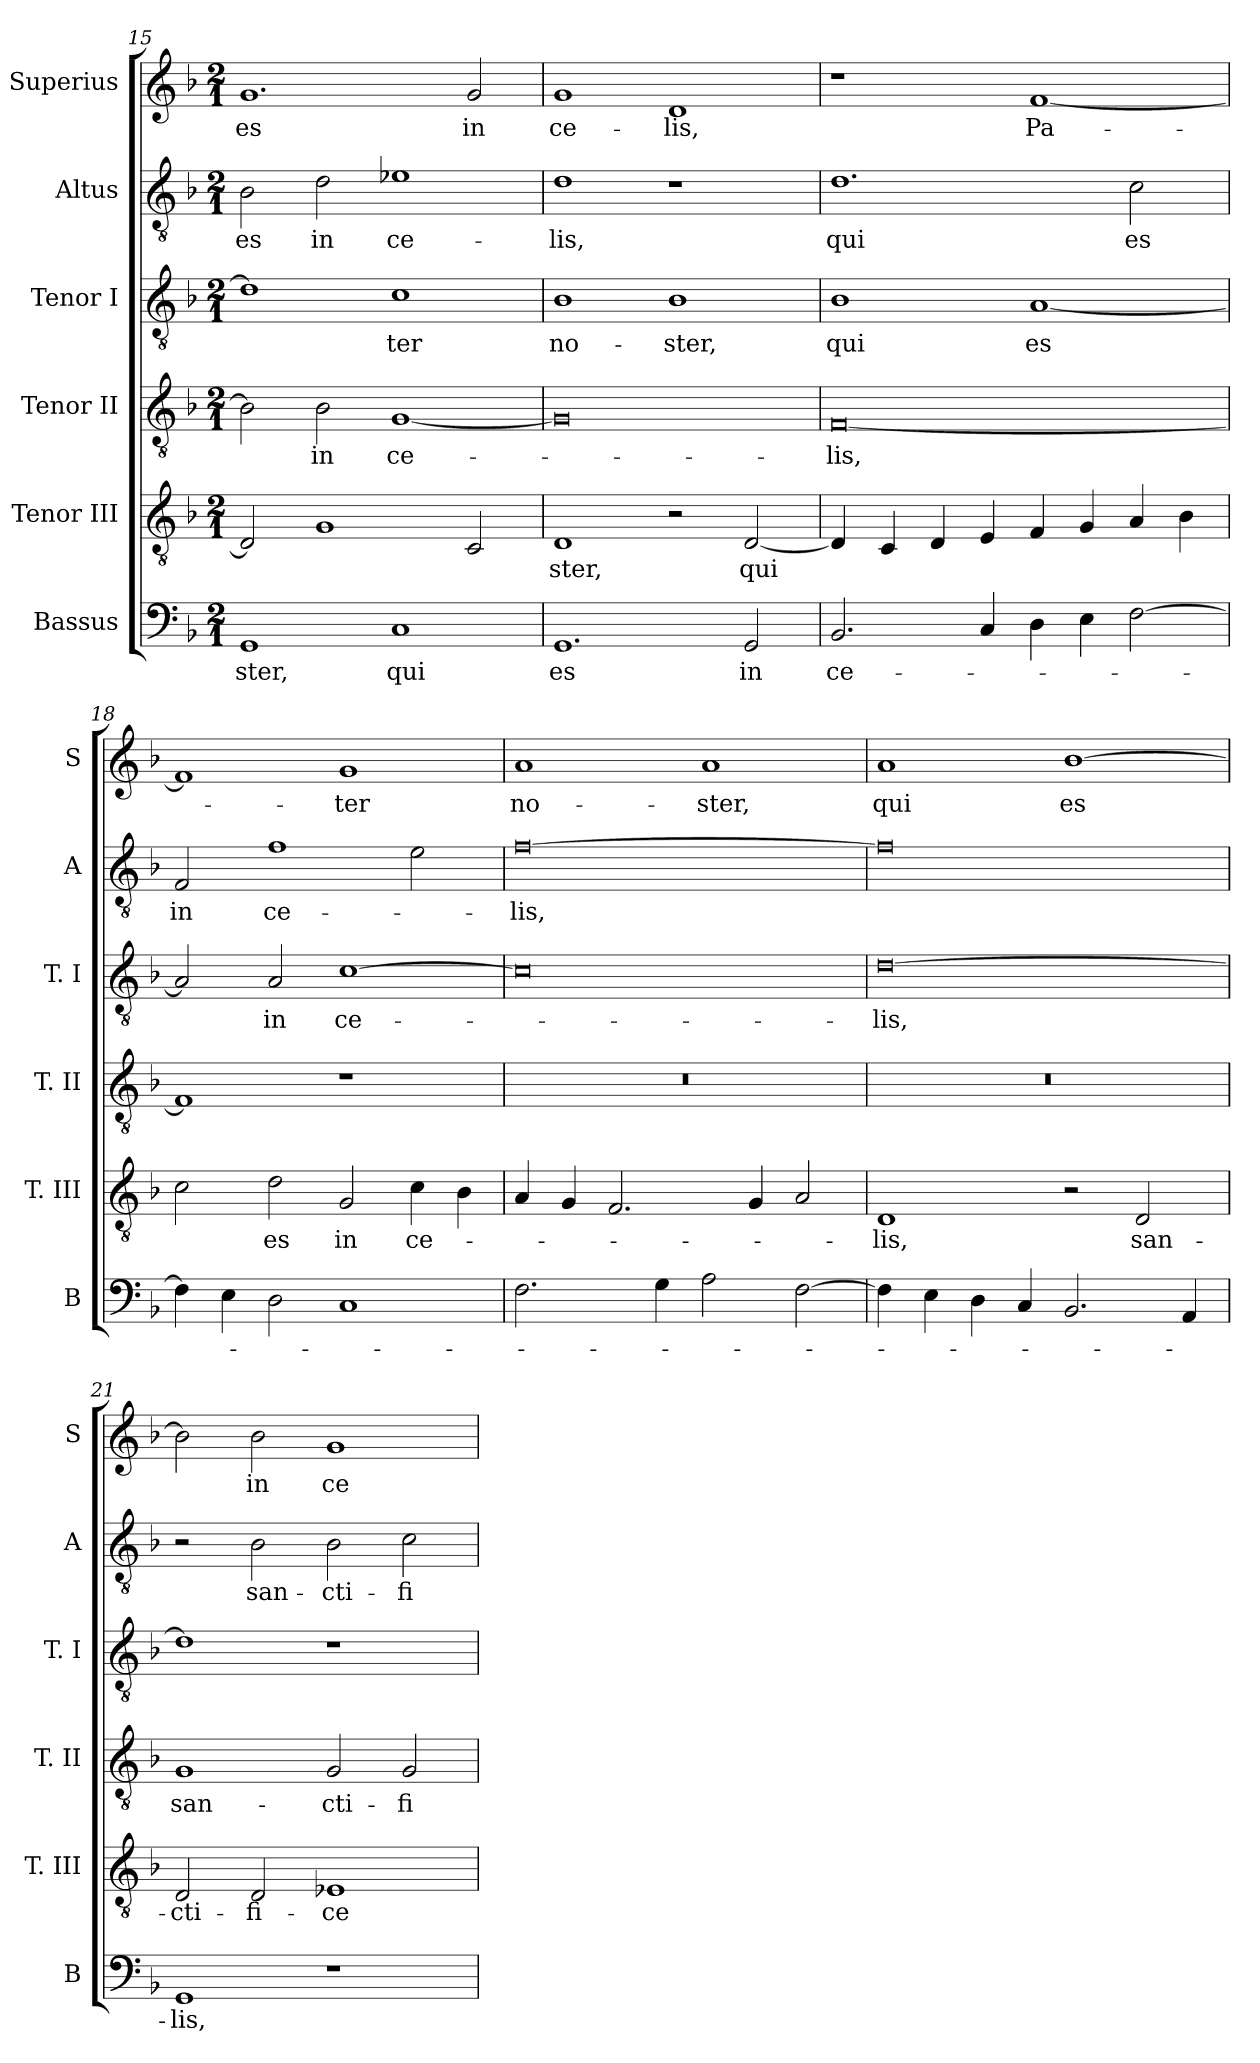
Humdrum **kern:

**kern	**text	**kern	**text	**kern	**text	**kern	**text	**kern	**text	**kern	**text
*part6	*part6	*part5	*part5	*part4	*part4	*part3	*part3	*part2	*part2	*part1	*part1
*staff6	*staff6	*staff5	*staff5	*staff4	*staff4	*staff3	*staff3	*staff2	*staff2	*staff1	*staff1
*I"Bassus	*	*I"Tenor III	*	*I"Tenor II	*	*I"Tenor I	*	*I"Altus	*	*I"Superius	*
*I'B	*	*I'T. III	*	*I'T. II	*	*I'T. I	*	*I'A	*	*I'S	*
*clefF4	*	*clefGv2	*	*clefGv2	*	*clefGv2	*	*clefGv2	*	*clefG2	*
*k[b-]	*	*k[b-]	*	*k[b-]	*	*k[b-]	*	*k[b-]	*	*k[b-]	*
*F:	*	*F:	*	*F:	*	*F:	*	*F:	*	*F:	*
*M2/1	*	*M2/1	*	*M2/1	*	*M2/1	*	*M2/1	*	*M2/1	*
=15	=15	=15	=15	=15	=15	=15	=15	=15	=15	=15	=15
1GG	-ster,	2D]	.	2B-]	.	1d]	.	2B-	es	1.g	es
.	.	1G	.	2B-	in	.	.	2d	in	.	.
1C	qui	.	.	[1G	ce-	1c	-ter	1e-X	ce-	.	.
.	.	2C	.	.	.	.	.	.	.	2g	in
=16	=16	=16	=16	=16	=16	=16	=16	=16	=16	=16	=16
1.GG	es	1D	-ster,	0G]	.	1B-	no-	1d	-lis,	1g	ce-
.	.	2r	.	.	.	1B-	-ster,	1r	.	1d	-lis,
2GG	in	[2D	qui	.	.	.	.	.	.	.	.
=17	=17	=17	=17	=17	=17	=17	=17	=17	=17	=17	=17
2.BB-	ce-	4D]	.	[0F	-lis,	1B-	qui	1.d	qui	1r	.
.	.	4C	.	.	.	.	.	.	.	.	.
.	.	4D	.	.	.	.	.	.	.	.	.
4C	.	4E	.	.	.	.	.	.	.	.	.
4D	.	4F	.	.	.	[1A	es	.	.	[1f	Pa-
4E	.	4G	.	.	.	.	.	.	.	.	.
[2F	.	4A	.	.	.	.	.	2c	es	.	.
.	.	4B-	.	.	.	.	.	.	.	.	.
=18	=18	=18	=18	=18	=18	=18	=18	=18	=18	=18	=18
4F]	.	2c	.	1F]	.	2A]	.	2F	in	1f]	.
4E	.	.	.	.	.	.	.	.	.	.	.
2D	.	2d	es	.	.	2A	in	1f	ce-	.	.
1C	.	2G	in	1r	.	[1c	ce-	.	.	1g	-ter
.	.	4c	ce-	.	.	.	.	2e	.	.	.
.	.	4B-	.	.	.	.	.	.	.	.	.
=19	=19	=19	=19	=19	=19	=19	=19	=19	=19	=19	=19
2.F	.	4A	.	0r	.	0c]	.	[0f	-lis,	1a	no-
.	.	4G	.	.	.	.	.	.	.	.	.
.	.	2.F	.	.	.	.	.	.	.	.	.
4G	.	.	.	.	.	.	.	.	.	.	.
2A	.	.	.	.	.	.	.	.	.	1a	-ster,
.	.	4G	.	.	.	.	.	.	.	.	.
[2F	.	2A	.	.	.	.	.	.	.	.	.
=20	=20	=20	=20	=20	=20	=20	=20	=20	=20	=20	=20
4F]	.	1D	-lis,	0r	.	[0d	-lis,	0f]	.	1a	qui
4E	.	.	.	.	.	.	.	.	.	.	.
4D	.	.	.	.	.	.	.	.	.	.	.
4C	.	.	.	.	.	.	.	.	.	.	.
2.BB-	.	2r	.	.	.	.	.	.	.	[1b-	es
.	.	2D	san-	.	.	.	.	.	.	.	.
4AA	.	.	.	.	.	.	.	.	.	.	.
=21	=21	=21	=21	=21	=21	=21	=21	=21	=21	=21	=21
1GG	-lis,	2D	-cti-	1G	san-	1d]	.	2r	.	2b-]	.
.	.	2D	-fi-	.	.	.	.	2B-	san-	2b-	in
1r	.	1E-X	-ce-	2G	-cti-	1r	.	2B-	-cti-	1g	ce-
.	.	.	.	2G	-fi-	.	.	2c	-fi-	.	.
=	=	=	=	=	=	=	=	=	=	=	=
*-	*-	*-	*-	*-	*-	*-	*-	*-	*-	*-	*-
